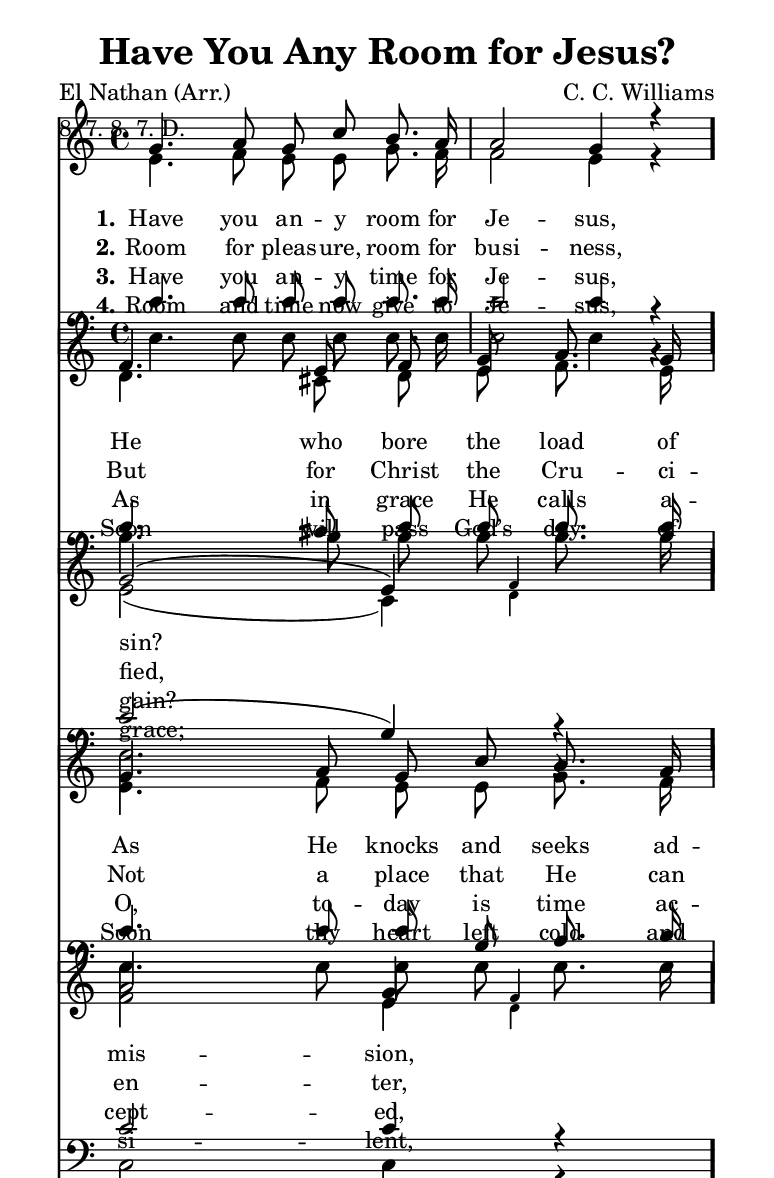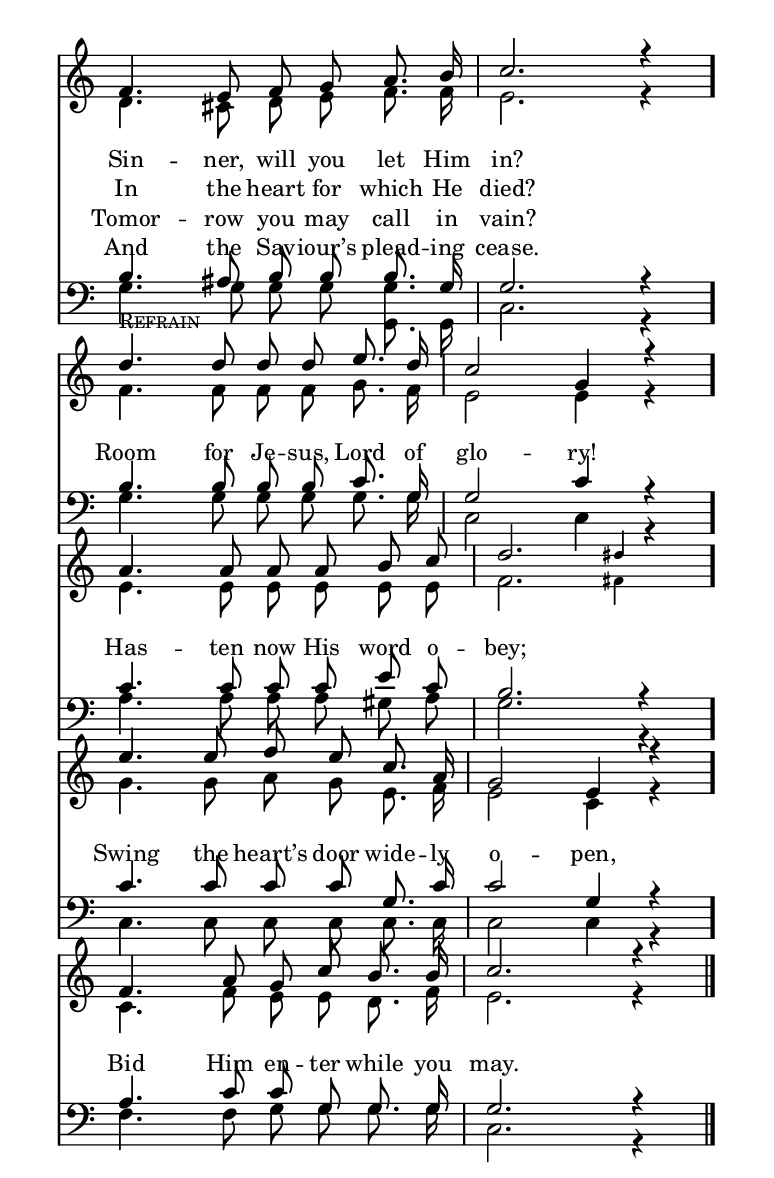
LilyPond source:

\include "common/global.ily"
\paper {
  \include "common/paper.ily"
  %ragged-bottom = ##t
  %ragged-last-bottom = ##t
  systems-per-page = 5
  %page-count = ##f
}

\header{
  hymnnumber = "92"
  title = "Have You Any Room for Jesus?"
  tunename = ""
  meter = "8. 7. 8. 7. D."
  poet = "El Nathan (Arr.)"
  composer = "C. C. Williams"
  %copyright = ""
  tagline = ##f
}

% for fermata in MIDI
ta = { \tempo 4=80 }
tb = { \tempo 4=40 }

patternAA = { c4. c8 c8 c8 c8. c16 | c2 c4 c4 }
patternAB = { c4. c8 c8 c8 c8. c16 | c2.   c4 }
patternAC = { c4. c8 c8 c8 c8  c8  | c2.   c4 }

global = {
  \include "common/overrides.ily"
  \override Staff.TimeSignature.style = #'()
  \time 4/4
  \override Score.MetronomeMark.transparent = ##t % hide all fermata changes too
  \ta
  \key c \major
  %\partial 4
  \autoBeamOff
}

notesSoprano = {
\global
\relative c'' {

  \changePitch \patternAA { g a g c b a | a g r }
  \changePitch \patternAA { f e f g a g | g( e) %{r%} } { \grace f4 } { \hideNotes r4 \unHideNotes }
  \changePitch \patternAA { g a g c b a | a g %{r%} } { \grace f4 } { \hideNotes r4 \unHideNotes }
  \changePitch \patternAB { f e f g a b | c r }

  << s^\markup { \small \caps "Refrain" }
  \changePitch \patternAA { d d d d e d | c g r } >>
  \changePitch \patternAC { a a a a b c | d %{r%} } { \grace dis4 } { \hideNotes r4 \unHideNotes }
  \changePitch \patternAA { e e f e c a | g e r }
  \changePitch \patternAB { f a g c b b | c r }

  \bar "|."

}
}

notesAlto = {
\global
\relative e' {

  \changePitch \patternAA { e f e e g f | f e r }
  \changePitch \patternAA { d cis d e f e | e( c) %{r%} } { \grace d4 } { \hideNotes r4 \unHideNotes }
  \changePitch \patternAA { e f e e g f | f e %{r%} } { \grace d4 } { \hideNotes r4 \unHideNotes }
  \changePitch \patternAB { d cis d e f f | e r }

  \changePitch \patternAA { f f f f g f | e e r }
  \changePitch \patternAC { e e e e e e | f %{r%} } { \grace fis4 } { \hideNotes r4 \unHideNotes }
  \changePitch \patternAA { g g a g e f | e c r }
  \changePitch \patternAB { c f e e d f | e r }

}
}

notesTenor = {
\global
\relative a {

  \changePitch \patternAA { c c c c c c | c c r }
  \changePitch \patternAA { b ais b b b b | c( g) r }
  \changePitch \patternAA { c c c g a b | c c r }
  \changePitch \patternAB { b ais b b b g | g r }

  \changePitch \patternAA { b b b b c g | g c r }
  \changePitch \patternAC { c c c c e c | b r }
  \changePitch \patternAA { c c c c g c | c g r }
  \changePitch \patternAB { a c c g g g | g r }

}
}

notesBass = {
\global
\relative f {

  \changePitch \patternAA { c c c c c c | c c r }
  \changePitch \patternAB { g' g g g g g | c, r }
  \changePitch \patternAA { c c c c c c | c c r }
  \changePitch \patternAB { g' g g g < g g, > g, c r }

  \changePitch \patternAA { g' g g g g g | c, c r }
  \changePitch \patternAC { a' a a a gis a | g r }
  \changePitch \patternAA { c, c c c c c | c c r }
  \changePitch \patternAB { f f g g g g | c, r }

}
}

Refrain = \lyricmode {

Room for Je -- sus, Lord of glo -- ry! \bar "."
Has -- ten now His word o -- bey; \bar "."
Swing the heart’s door wide -- ly o -- pen, \bar "."
Bid Him en -- ter while you may. \bar "."

}

wordsA = \lyricmode {
\set stanza = "1."

Have you an -- y room for Je -- sus, \bar "."
He who bore the load of sin? \bar "."
As He knocks and seeks ad -- mis -- sion, \bar "."
Sin -- ner, will you let Him in? \bar "."

}

wordsB = \lyricmode {
\set stanza = "2."

Room for pleas -- ure, room for busi -- ness,
But for Christ the Cru -- ci -- fied,
Not a place that He can en -- ter,
In the heart for which He died?

\Refrain

}

wordsC = \lyricmode {
\set stanza = "3."

Have you an -- y time for Je -- sus,
As in grace He calls a -- gain?
O, to -- day is time ac -- cept -- ed,
% XXX the "To" in "To -- mor -- row" is supposed to go with the grace notes
Tomor -- row you may call in vain?

}

wordsD = \lyricmode {
\set stanza = "4."

Room and time now give to Je -- sus,
Soon will pass God’s day of grace;
Soon thy heart left cold and si -- lent,
And the Sav -- iour’s plead -- ing cease.

}

\score {
  \context ChoirStaff <<
    \context Staff = upper <<
      \set ChoirStaff.systemStartDelimiter = #'SystemStartBar
      \context Voice  = sopranos { \voiceOne << \notesSoprano >> }
      \context Voice  = altos { \voiceTwo << \notesAlto >> }
      \context Lyrics = one   \lyricsto sopranos \wordsA
      \context Lyrics = two   \lyricsto sopranos \wordsB
      \context Lyrics = three \lyricsto sopranos \wordsC
      \context Lyrics = four  \lyricsto sopranos \wordsD
    >>
    \context Staff = men <<
      \clef bass
      \context Voice  = tenors { \voiceOne << \notesTenor >> }
      \context Voice  = basses { \voiceTwo << \notesBass >> }
    >>
  >>
  \layout {
    \include "common/layout.ily"
  }
  \midi{
    \include "common/midi.ily"
  }
}

\version "2.18.0"  % necessary for upgrading to future LilyPond versions.

% vi:set et ts=2 sw=2 ai nocindent syntax=lilypond:
